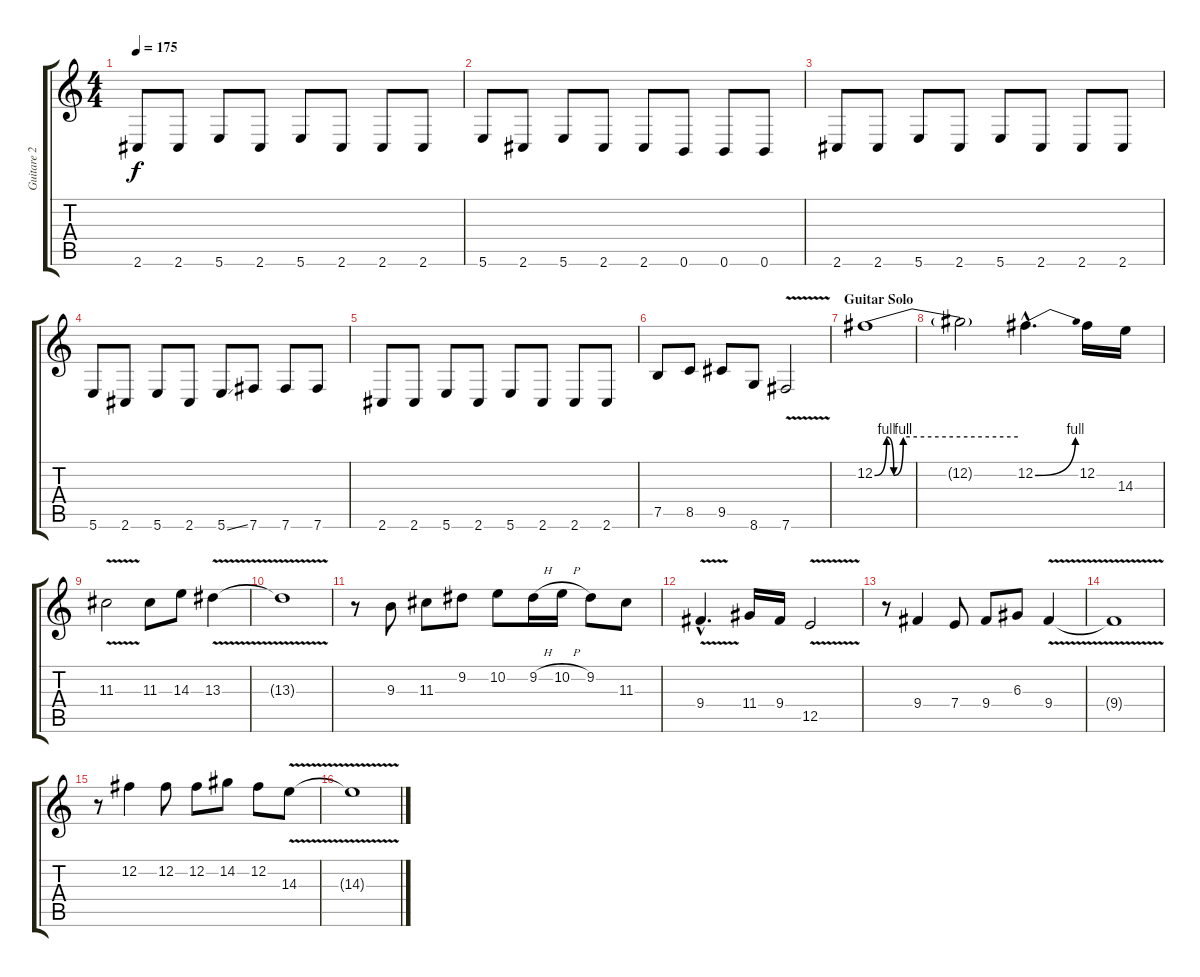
\track ("Guitare 2" "Guitare 2") {instrument distortionguitar}
\staff {score tabs}
\tuning (B3 Gb3 D3 A2 E2 B1) {hide}
\ts (4 4)
\tempo 175
\clef g2
\ks c
2.6.8{dy f} 2.6.8 5.6.8 2.6.8 5.6.8 2.6.8 2.6.8 2.6.8 |
5.6.8 2.6.8 5.6.8 2.6.8 2.6.8 0.6.8 0.6.8 0.6.8 |
2.6.8 2.6.8 5.6.8 2.6.8 5.6.8 2.6.8 2.6.8 2.6.8 |
5.6.8 2.6.8 5.6.8 2.6.8 5.6{ss}.8 7.6.8 7.6.8 7.6.8 |
2.6.8 2.6.8 5.6.8 2.6.8 5.6.8 2.6.8 2.6.8 2.6.8 |
7.5.8 8.5.8 9.5.8 8.6.8 7.6{v}.2 |
\section ("" "Guitar Solo")
12.2{be (custom 0 0 5 4 8 0 12 4 60 4)}.1 |
12.2{t}.2 12.2{be (bend 0 0 60 4) hac}.4{d} 12.2.16 14.3.16 |
11.3{v}.2 11.3.8 14.3.8 13.3{v}.4 |
13.3{t}.1 |
r.8 9.3.8 11.3.8 9.2.8 10.2.8 9.2{h}.16 10.2{h}.16 9.2.8 11.3.8 |
9.4{v hac}.4{d} 11.4.16 9.4.16 12.5{v}.2 |
r.8 9.4.4 7.4.8 9.4.8 6.3.8 9.4{v}.4 |
9.4{t}.1 |
r.8 12.2.4 12.2.8 12.2.8 14.2.8 12.2.8 14.3{v}.8 |
14.3{t}.1
